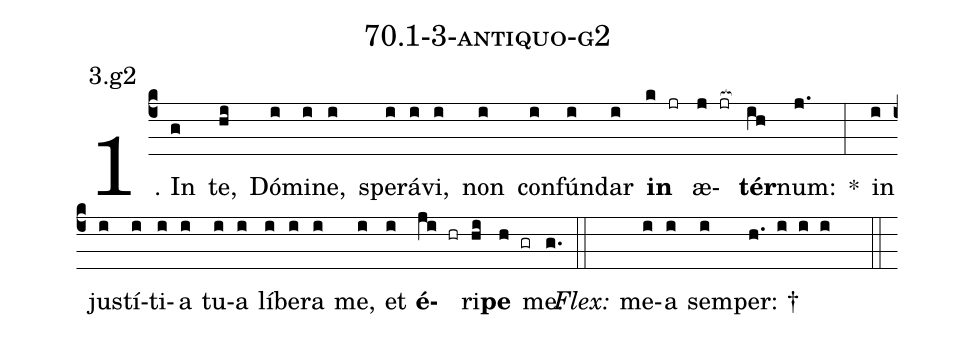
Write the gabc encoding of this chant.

name: 70.1-3-antiquo-g2;
annotation: 3.g2;
%%
(c4)1. In(g) te,(hi) Dó(i)mi(i)ne,(i) spe(i)rá(i)vi,(i) non(i) con(i)fún(i)dar(i) <b>in</b>(k jr) æ(j jr[ocb:1{])<b>tér</b>(ih[ocb:0}])num:(j.) *(:) in(i) jus(i)tí(i)ti(i)a(i) tu(i)a(i) lí(i)be(i)ra(i) me,(i) et(i) <b>é</b>(ji hr)ri(hi)<b>pe</b>(h gr) me.(g.) (::)
<i>Flex:</i>()  me(i)a(i) sem(i)per: †(h. i i i  ::)
